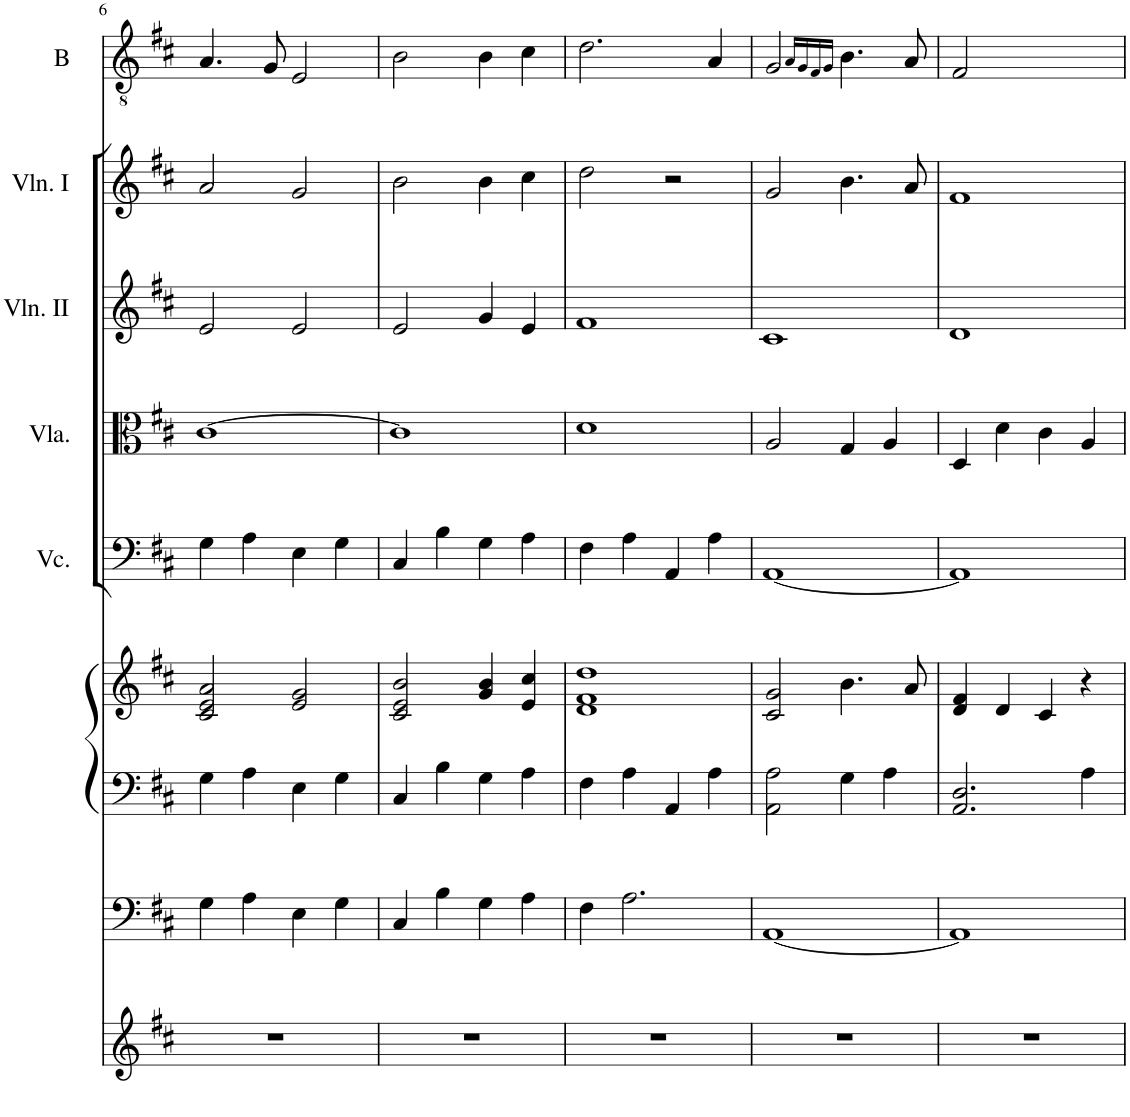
**kern	**kern	**kern	**kern	**kern	**kern	**kern	**kern	**kern
*part8	*part7	*part6	*part6	*part5	*part4	*part3	*part2	*part1
*staff9	*staff8	*staff7	*staff6	*staff5	*staff4	*staff3	*staff2	*staff1
*I"Flute	*I"DoubleBass	*I"Piano	*	*I"Cello	*I"Viola	*I"Violin II	*I"Violin I	*I"Baritone
*	*	*	*	*	*I'Vla.	*I'Vln. II	*I'Vln. I	*I'B
!!LO:PB:g=z
*clefG2	*clefF4	*clefF4	*clefG2	*clefF4	*clefC3	*clefG2	*clefG2	*clefGv2
*	*Trd7c12	*	*	*	*	*	*	*
*k[f#c#]	*k[f#c#]	*k[f#c#]	*k[f#c#]	*k[f#c#]	*k[f#c#]	*k[f#c#]	*k[f#c#]	*k[f#c#]
*D:	*D:	*D:	*D:	*D:	*D:	*D:	*D:	*D:
*M4/4	*M4/4	*M4/4	*M4/4	*M4/4	*M4/4	*M4/4	*M4/4	*M4/4
*met(c)	*met(c)	*met(c)	*met(c)	*met(c)	*met(c)	*met(c)	*met(c)	*met(c)
=6	=6	=6	=6	=6	=6	=6	=6	=6
1r	4G\	4G\	2c#/ 2e/ 2a/	4G\	[1c#	2e/	2a/	4.A/
.	4A\	4A\	.	4A\	.	.	.	.
.	.	.	.	.	.	.	.	8G/
.	4E\	4E\	2e/ 2g/	4E\	.	2e/	2g/	2E/
.	4G\	4G\	.	4G\	.	.	.	.
=7	=7	=7	=7	=7	=7	=7	=7	=7
1r	4C#/	4C#/	2c#/ 2e/ 2b/	4C#/	1c#]	2e/	2b\	2B\
.	4B\	4B\	.	4B\	.	.	.	.
.	4G\	4G\	4g/ 4b/	4G\	.	4g/	4b\	4B\
.	4A\	4A\	4e/ 4cc#/	4A\	.	4e/	4cc#\	4c#\
=8	=8	=8	=8	=8	=8	=8	=8	=8
1r	4F#\	4F#\	1d 1f# 1dd	4F#\	1d	1f#	2dd\	2.d\
.	2.A\	4A\	.	4A\	.	.	.	.
.	.	4AA/	.	4AA/	.	.	2r	.
.	.	4A\	.	4A\	.	.	.	4A/
=9	=9	=9	=9	=9	=9	=9	=9	=9
1r	[1AA	2AA\ 2A\	2c#/ 2g/	[1AA	2A/	1c#	2g/	2G/
.	.	.	.	.	.	.	.	16qA/LL
.	.	.	.	.	.	.	.	16qG/
.	.	.	.	.	.	.	.	16qF#/
.	.	.	.	.	.	.	.	16qG/JJ
.	.	4G\	4.b\	.	4G/	.	4.b\	4.B\
.	.	4A\	.	.	4A/	.	.	.
.	.	.	8a/	.	.	.	8a/	8A/
=10	=10	=10	=10	=10	=10	=10	=10	=10
1r	1AA]	2.AA/ 2.D/	4d/ 4f#/	1AA]	4D/	1d	1f#	2F#/
.	.	.	4d/	.	4d\	.	.	.
.	.	.	4c#/	.	4c#\	.	.	2ryy
.	.	4A\	4r	.	4A/	.	.	.
=	=	=	=	=	=	=	=	=
*-	*-	*-	*-	*-	*-	*-	*-	*-
